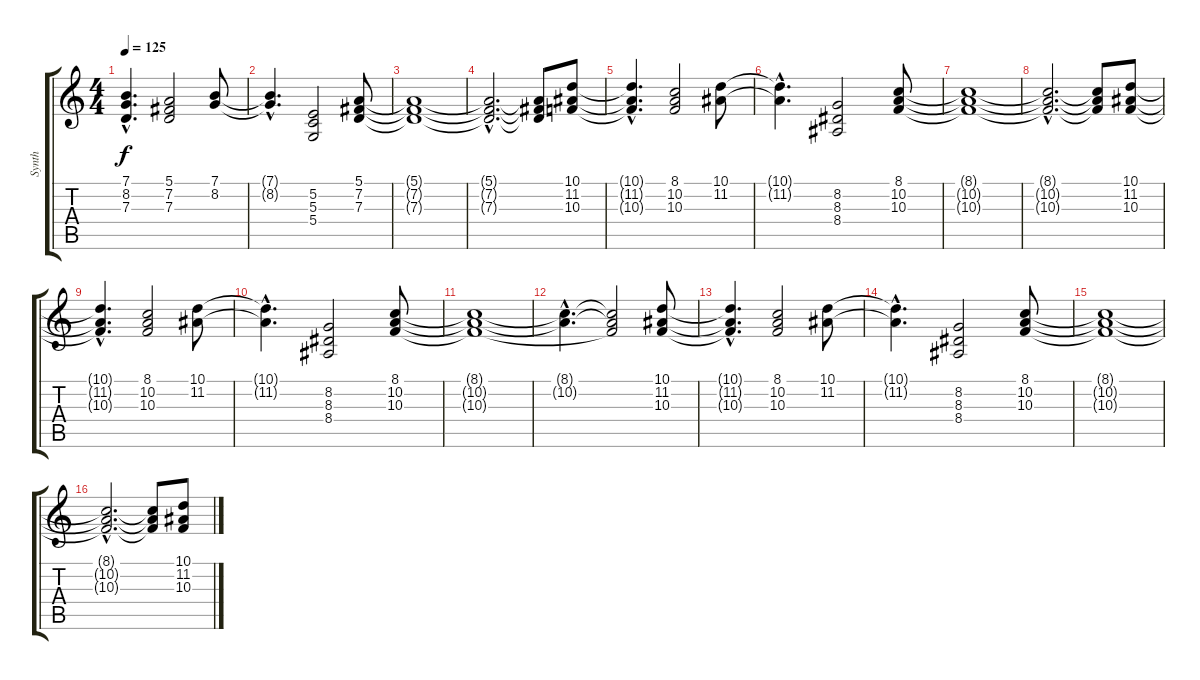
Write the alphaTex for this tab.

\track ("Synth" "Synth") {instrument lead2sawtooth}
\staff {score tabs}
\tuning (E4 B3 G3 D3 A2 E2) {hide}
\ts (4 4)
\tempo 125
\clef g2
\ks c
(7.1{hac t} 8.2{hac t} 7.3{hac t}).4{d dy f} (5.1 7.2 7.3).2 (7.1 8.2).8 |
(7.1{hac t} 8.2{hac t}).4{d} (5.2 5.3 5.4).2 (5.1 7.2 7.3).8 |
(5.1{t} 7.2{t} 7.3{t}).1 |
(5.1{hac t} 7.2{hac t} 7.3{hac t}).2{d} (5.1{t} 7.2{t} 7.3{t}).8 (10.1 11.2 10.3).8 |
(10.1{hac t} 11.2{hac t} 10.3{hac t}).4{d} (8.1 10.2 10.3).2 (10.1 11.2).8 |
(10.1{hac t} 11.2{hac t}).4{d} (8.2 8.3 8.4).2 (8.1 10.2 10.3).8 |
(8.1{t} 10.2{t} 10.3{t}).1 |
(8.1{hac t} 10.2{hac t} 10.3{hac t}).2{d} (8.1{t} 10.2{t} 10.3{t}).8 (10.1 11.2 10.3).8 |
(10.1{hac t} 11.2{hac t} 10.3{hac t}).4{d} (8.1 10.2 10.3).2 (10.1 11.2).8 |
(10.1{hac t} 11.2{hac t}).4{d} (8.2 8.3 8.4).2 (8.1 10.2 10.3).8 |
(8.1{t} 10.2{t} 10.3{t}).1 |
(8.1{hac t} 10.2{hac t}).4{d} (8.1{t} 10.2{t} 10.3{t}).2 (10.1 11.2 10.3).8 |
(10.1{hac t} 11.2{hac t} 10.3{hac t}).4{d} (8.1 10.2 10.3).2 (10.1 11.2).8 |
(10.1{hac t} 11.2{hac t}).4{d} (8.2 8.3 8.4).2 (8.1 10.2 10.3).8 |
(8.1{t} 10.2{t} 10.3{t}).1 |
(8.1{hac t} 10.2{hac t} 10.3{hac t}).2{d} (8.1{t} 10.2{t} 10.3{t}).8 (10.1 11.2 10.3).8
